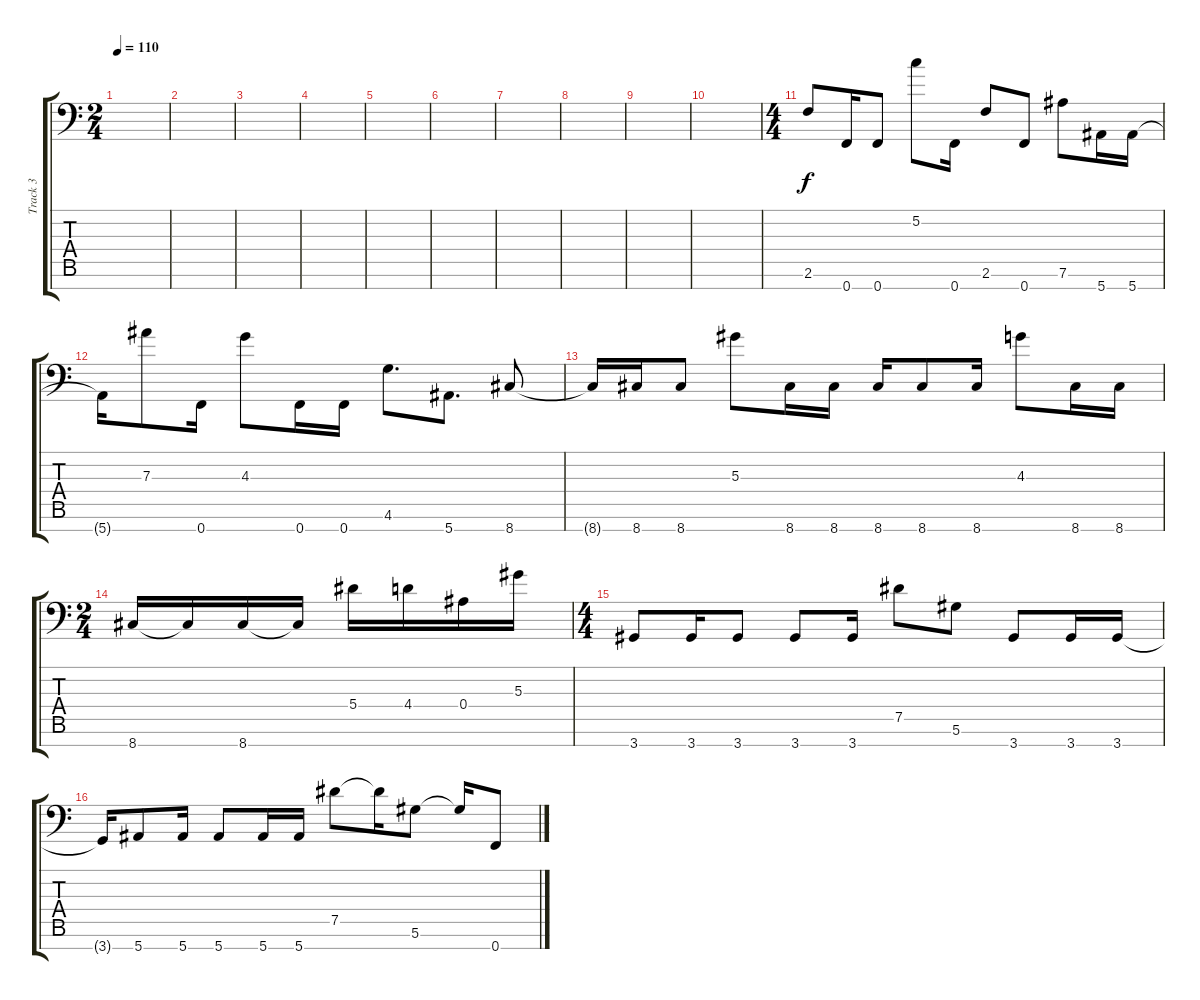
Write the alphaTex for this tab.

\track ("Track 3" "Track 3") {instrument distortionguitar}
\staff {score tabs}
\tuning (C4 G3 Eb3 Bb2 Ab2 Eb2 F1) {hide}
\ts (2 4)
\tempo 110
\clef f4
\ks c
|
|
|
|
|
|
|
|
|
|
\ts (4 4)
2.6.8 0.7.16 0.7.8 5.2.8 0.7.16 2.6.8 0.7.8 7.6.8 5.7.16 5.7.16 |
5.7{t}.16 7.3.8 0.7.16 4.3.8 0.7.16 0.7.16 4.6.8{d} 5.7.8{d} 8.7.8 |
8.7{t}.16 8.7.16 8.7.8 5.3.8 8.7.16 8.7.16 8.7.16 8.7.8 8.7.16 4.3.8 8.7.16 8.7.16 |
\ts (2 4)
8.7.16 8.7{t}.16 8.7.16 8.7{t}.16 5.4.16 4.4.16 0.4.16 5.3.16 |
\ts (4 4)
3.7.8 3.7.16 3.7.8 3.7.8 3.7.16 7.5.8 5.6.8 3.7.8 3.7.16 3.7.16 |
3.7{t}.16 5.7.8 5.7.16 5.7.8 5.7.16 5.7.16 7.5.8 7.5{t}.16 5.6.8 5.6{t}.16 0.7.8
